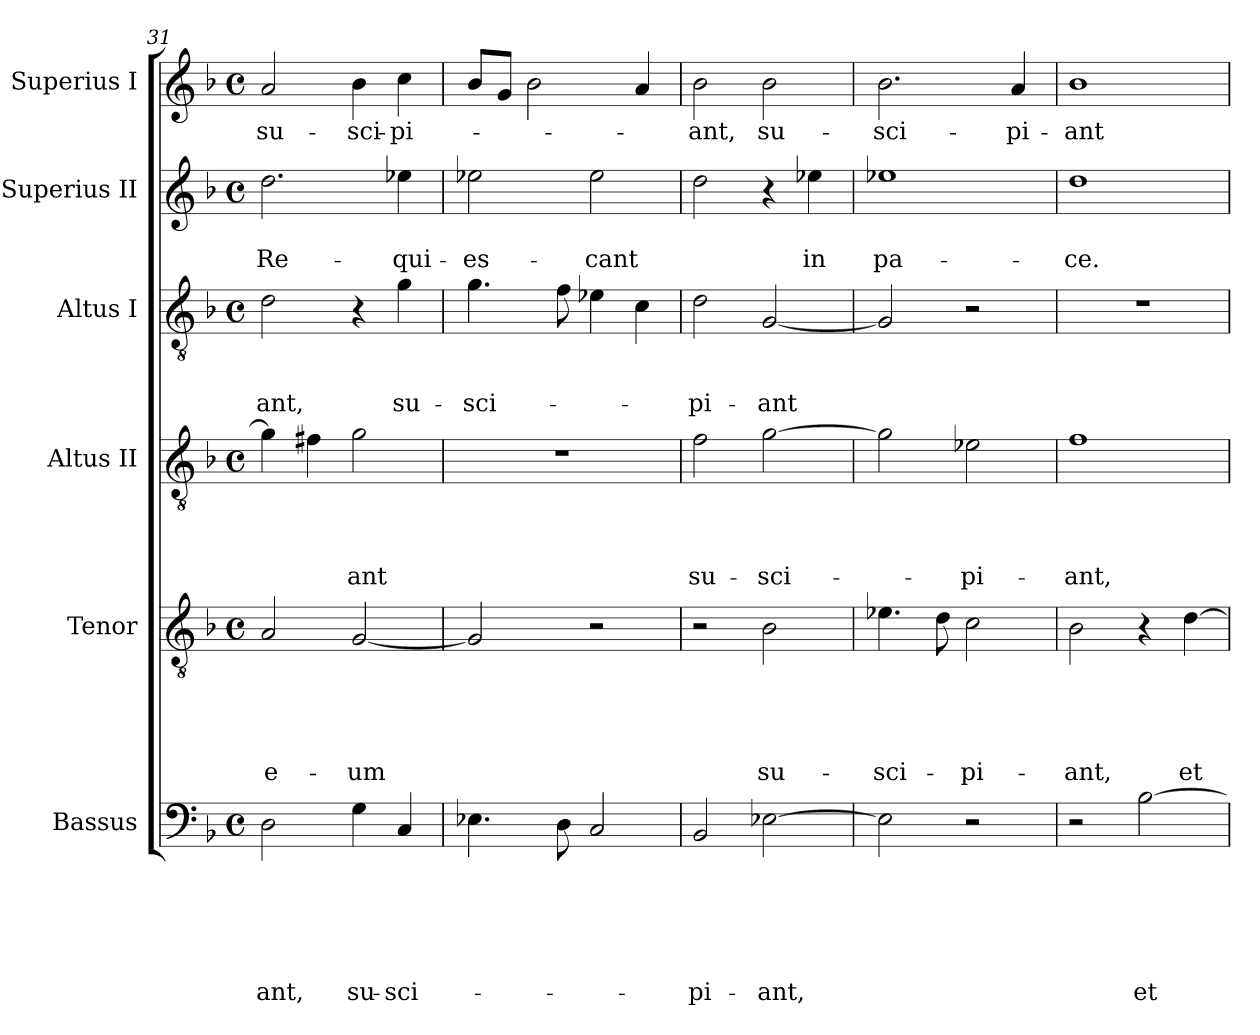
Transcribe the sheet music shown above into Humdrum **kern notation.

**kern	**text	**text	**text	**text	**text	**text	**kern	**text	**text	**text	**text	**text	**kern	**text	**text	**text	**text	**kern	**text	**text	**text	**kern	**text	**text	**kern	**text
*part6	*part6	*part6	*part6	*part6	*part6	*part6	*part5	*part5	*part5	*part5	*part5	*part5	*part4	*part4	*part4	*part4	*part4	*part3	*part3	*part3	*part3	*part2	*part2	*part2	*part1	*part1
*staff6	*staff6	*staff6	*staff6	*staff6	*staff6	*staff6	*staff5	*staff5	*staff5	*staff5	*staff5	*staff5	*staff4	*staff4	*staff4	*staff4	*staff4	*staff3	*staff3	*staff3	*staff3	*staff2	*staff2	*staff2	*staff1	*staff1
*I"Bassus	*	*	*	*	*	*	*I"Tenor	*	*	*	*	*	*I"Altus II	*	*	*	*	*I"Altus I	*	*	*	*I"Superius II	*	*	*I"Superius I	*
*I'B.	*	*	*	*	*	*	*I'T.	*	*	*	*	*	*I'A. II	*	*	*	*	*I'A. I	*	*	*	*I'S. II	*	*	*I'S. I	*
*clefF4	*	*	*	*	*	*	*clefGv2	*	*	*	*	*	*clefGv2	*	*	*	*	*clefGv2	*	*	*	*clefG2	*	*	*clefG2	*
*k[b-]	*	*	*	*	*	*	*k[b-]	*	*	*	*	*	*k[b-]	*	*	*	*	*k[b-]	*	*	*	*k[b-]	*	*	*k[b-]	*
*F:	*	*	*	*	*	*	*F:	*	*	*	*	*	*F:	*	*	*	*	*F:	*	*	*	*F:	*	*	*F:	*
*M4/4	*	*	*	*	*	*	*M4/4	*	*	*	*	*	*M4/4	*	*	*	*	*M4/4	*	*	*	*M4/4	*	*	*M4/4	*
*met(c)	*	*	*	*	*	*	*met(c)	*	*	*	*	*	*met(c)	*	*	*	*	*met(c)	*	*	*	*met(c)	*	*	*met(c)	*
=31	=31	=31	=31	=31	=31	=31	=31	=31	=31	=31	=31	=31	=31	=31	=31	=31	=31	=31	=31	=31	=31	=31	=31	=31	=31	=31
2D\	.	.	.	.	.	-ant,	2A/	.	.	.	.	e-	4g\]	.	.	.	.	2d\	.	.	-ant,	2.dd\	.	Re-	2a/	su-
.	.	.	.	.	.	.	.	.	.	.	.	.	4f#X\	.	.	.	.	.	.	.	.	.	.	.	.	.
4G\	.	.	.	.	.	su-	[2G/	.	.	.	.	-um	2g\	.	.	.	-ant	4r	.	.	.	.	.	.	4b-\	-sci-
4C/	.	.	.	.	.	-sci-	.	.	.	.	.	.	.	.	.	.	.	4g\	.	.	su-	4ee-X\	.	-qui-	4cc\	-pi-
=32	=32	=32	=32	=32	=32	=32	=32	=32	=32	=32	=32	=32	=32	=32	=32	=32	=32	=32	=32	=32	=32	=32	=32	=32	=32	=32
4.E-X\	.	.	.	.	.	.	2G/]	.	.	.	.	.	1r	.	.	.	.	4.g\	.	.	-sci-	2ee-X\	.	-es-	8b-/L	.
.	.	.	.	.	.	.	.	.	.	.	.	.	.	.	.	.	.	.	.	.	.	.	.	.	8g/J	.
.	.	.	.	.	.	.	.	.	.	.	.	.	.	.	.	.	.	.	.	.	.	.	.	.	2b-\	.
8D\	.	.	.	.	.	.	.	.	.	.	.	.	.	.	.	.	.	8f\	.	.	.	.	.	.	.	.
2C/	.	.	.	.	.	.	2r	.	.	.	.	.	.	.	.	.	.	4e-X\	.	.	.	2ee-\	.	-cant	.	.
.	.	.	.	.	.	.	.	.	.	.	.	.	.	.	.	.	.	4c\	.	.	.	.	.	.	4a/	.
=33	=33	=33	=33	=33	=33	=33	=33	=33	=33	=33	=33	=33	=33	=33	=33	=33	=33	=33	=33	=33	=33	=33	=33	=33	=33	=33
2BB-/	.	.	.	.	.	-pi-	2r	.	.	.	.	.	2f\	.	.	.	su-	2d\	.	.	-pi-	2dd\	.	.	2b-\	-ant,
[2E-X\	.	.	.	.	.	-ant,	2B-\	.	.	.	.	su-	[2g\	.	.	.	-sci-	[2G/	.	.	-ant	4r	.	.	2b-\	su-
.	.	.	.	.	.	.	.	.	.	.	.	.	.	.	.	.	.	.	.	.	.	4ee-X\	.	in	.	.
=34	=34	=34	=34	=34	=34	=34	=34	=34	=34	=34	=34	=34	=34	=34	=34	=34	=34	=34	=34	=34	=34	=34	=34	=34	=34	=34
2E-\]	.	.	.	.	.	.	4.e-X\	.	.	.	.	-sci-	2g\]	.	.	.	.	2G/]	.	.	.	1ee-X	.	pa-	2.b-\	-sci-
.	.	.	.	.	.	.	8d\	.	.	.	.	.	.	.	.	.	.	.	.	.	.	.	.	.	.	.
2r	.	.	.	.	.	.	2c\	.	.	.	.	-pi-	2e-X\	.	.	.	-pi-	2r	.	.	.	.	.	.	.	.
.	.	.	.	.	.	.	.	.	.	.	.	.	.	.	.	.	.	.	.	.	.	.	.	.	4a/	-pi-
=35	=35	=35	=35	=35	=35	=35	=35	=35	=35	=35	=35	=35	=35	=35	=35	=35	=35	=35	=35	=35	=35	=35	=35	=35	=35	=35
2r	.	.	.	.	.	.	2B-\	.	.	.	.	-ant,	1f	.	.	.	-ant,	1r	.	.	.	1dd	.	-ce.	1b-	-ant
[2B-\	.	.	.	.	.	et	4r	.	.	.	.	.	.	.	.	.	.	.	.	.	.	.	.	.	.	.
.	.	.	.	.	.	.	[4d\	.	.	.	.	et	.	.	.	.	.	.	.	.	.	.	.	.	.	.
=	=	=	=	=	=	=	=	=	=	=	=	=	=	=	=	=	=	=	=	=	=	=	=	=	=	=
*-	*-	*-	*-	*-	*-	*-	*-	*-	*-	*-	*-	*-	*-	*-	*-	*-	*-	*-	*-	*-	*-	*-	*-	*-	*-	*-
